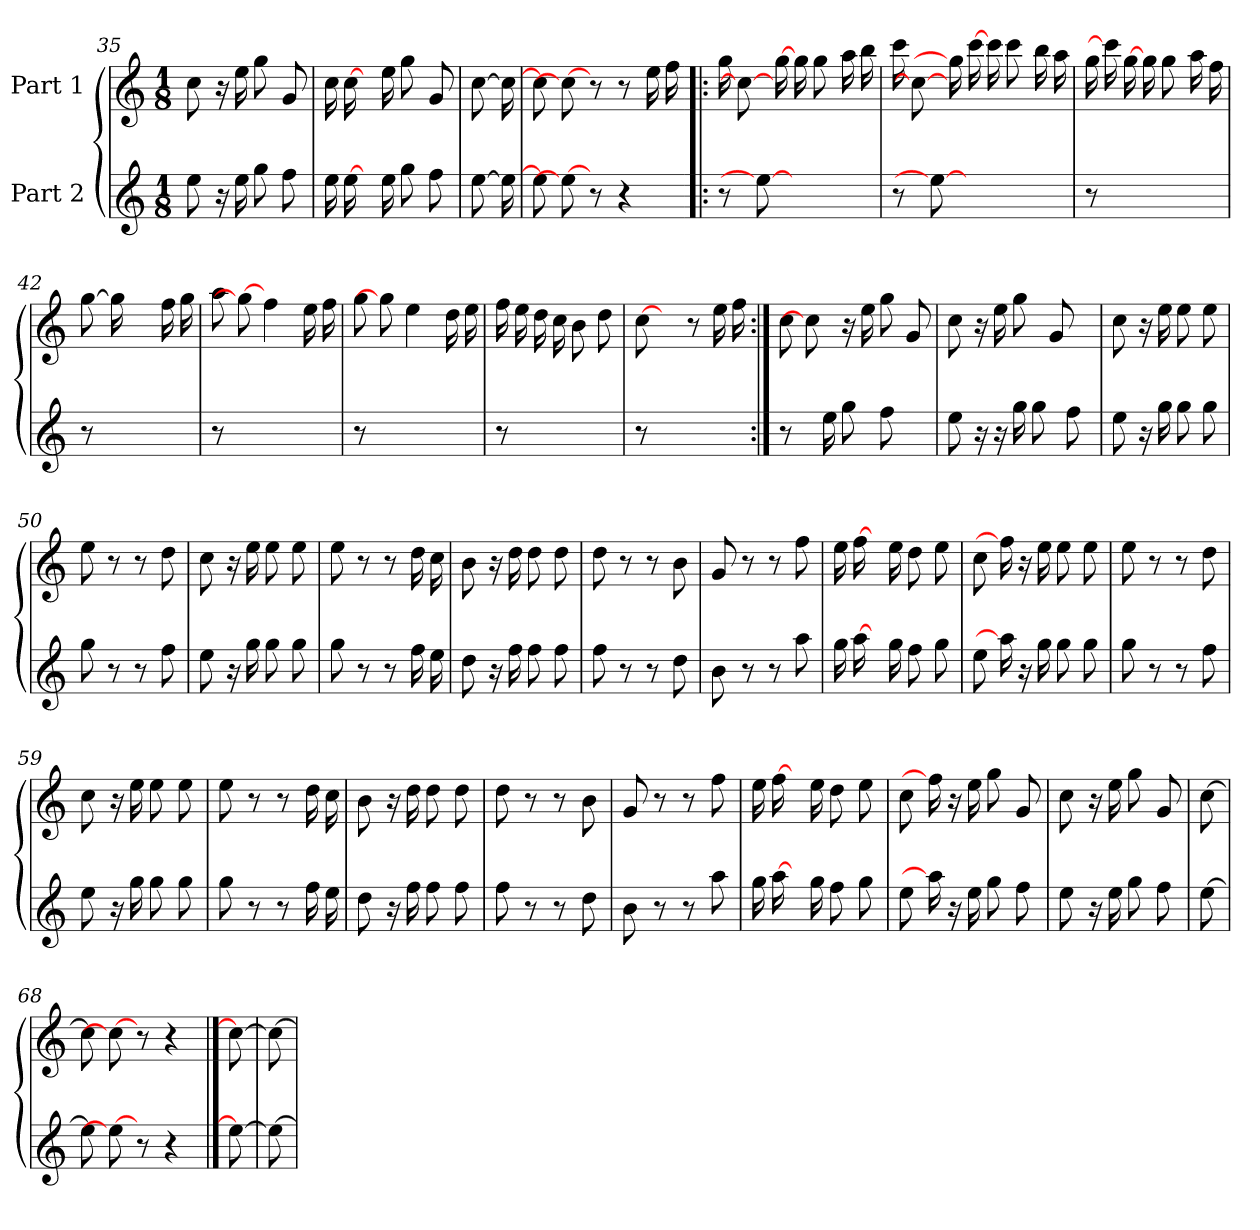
**kern	**kern
*part2	*part1
*staff2	*staff1
*I"Part 2	*I"Part 1
*clefG2	*clefG2
*k[]	*k[]
*M1/8	*M1/8
=35	=35
8ee	8cc
16r	16r
16ee	16ee
8gg	8gg
8ff	8g
=36	=36
16ee	16cc
[16ee	[16cc
16ryy	16ryy
16ee	16ee
8gg	8gg
8ff	8g
=37	=37
[8ee	[8cc
16ee]	16cc]
=38	=38
8ee]	8cc]
8ee_	8cc_
8r	8r
4r	8r
.	16ee
.	16ff
=39!|:	=39!|:
8r	16gg
.	8cc_
8ee_	.
.	[16gg
4ryy	16gg
.	8gg
.	16aa
16ryy	16bb
=40	=40
8r	16ccc
.	8cc_
8ee_	.
.	16gg]
4.ryy	[16ccc
.	16ccc
.	8ccc
.	16bb
.	16aa
=41	=41
8r	16gg
.	16ccc]
4.ryy	[16gg
.	16gg
.	8gg
.	16aa
.	16ff
=42	=42
8r	[8gg
4.ryy	16gg]
.	8.ryy
.	16ff
.	16gg
=43	=43
8r	8aa
2ryy	8gg_
.	4ff
.	16ee
.	16ff
=44	=44
8r	8gg
2ryy	8gg]
.	4ee
.	16dd
.	16ee
=45	=45
8r	16ff
.	16ee
4.ryy	16dd
.	16cc
.	8b
.	8dd
=46	=46
8r	[8cc
4.ryy	8ryy
.	8r
.	16ee
.	16ff
=47:|!	=47:|!
8r	8cc
16ryy	8cc]
16ee	.
8gg	16r
.	16ee
8ff	8gg
8ryy	8g
=48	=48
8ee	8cc
16r	16r
16r	16ee
16gg	8gg
8gg	.
.	8g
8ff	.
.	16ryy
=49	=49
8ee	8cc
16r	16r
16gg	16ee
8gg	8ee
8gg	8ee
=50	=50
8gg	8ee
8r	8r
8r	8r
8ff	8dd
=51	=51
8ee	8cc
16r	16r
16gg	16ee
8gg	8ee
8gg	8ee
=52	=52
8gg	8ee
8r	8r
8r	8r
16ff	16dd
16ee	16cc
=53	=53
8dd	8b
16r	16r
16ff	16dd
8ff	8dd
8ff	8dd
=54	=54
8ff	8dd
8r	8r
8r	8r
8dd	8b
=55	=55
8b	8g
8r	8r
8r	8r
8aa	8ff
=56	=56
16gg	16ee
[16aa	[16ff
16ryy	16ryy
16gg	16ee
8ff	8dd
8gg	8ee
=57	=57
8ee	8cc
16aa]	16ff]
16r	16r
16gg	16ee
8gg	8ee
8gg	8ee
=58	=58
8gg	8ee
8r	8r
8r	8r
8ff	8dd
=59	=59
8ee	8cc
16r	16r
16gg	16ee
8gg	8ee
8gg	8ee
=60	=60
8gg	8ee
8r	8r
8r	8r
16ff	16dd
16ee	16cc
=61	=61
8dd	8b
16r	16r
16ff	16dd
8ff	8dd
8ff	8dd
=62	=62
8ff	8dd
8r	8r
8r	8r
8dd	8b
=63	=63
8b	8g
8r	8r
8r	8r
8aa	8ff
=64	=64
16gg	16ee
[16aa	[16ff
16ryy	16ryy
16gg	16ee
8ff	8dd
8gg	8ee
=65	=65
8ee	8cc
16aa]	16ff]
16r	16r
16ee	16ee
8gg	8gg
8ff	8g
=66	=66
8ee	8cc
16r	16r
16ee	16ee
8gg	8gg
8ff	8g
=67	=67
[8ee	[8cc
=68	=68
8ee]	8cc]
8ee_	8cc_
8r	8r
4r	4r
==69	==69
8ee_	8cc_
=70	=70
8ee_	8cc_
=	=
*-	*-
